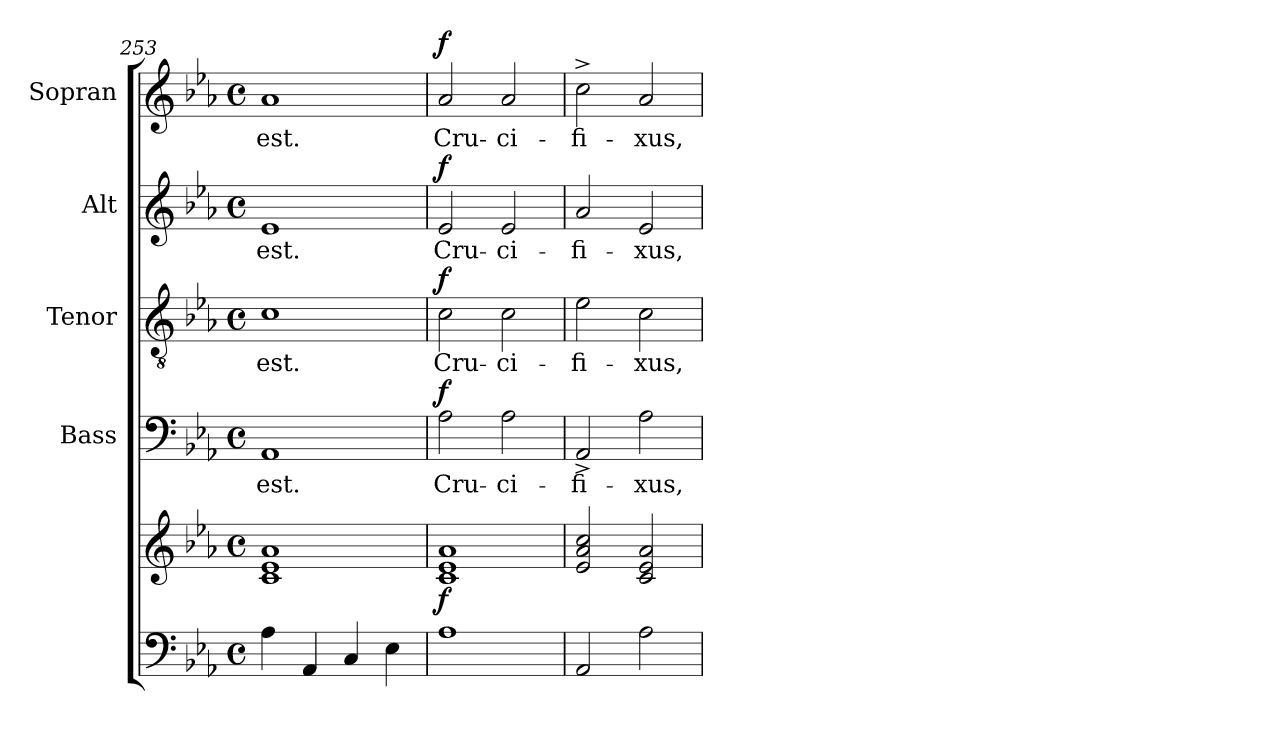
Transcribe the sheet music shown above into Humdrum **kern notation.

**kern	**kern	**dynam	**kern	**text	**dynam	**kern	**text	**dynam	**kern	**text	**dynam	**kern	**text	**dynam
*part5	*part5	*part5	*part4	*part4	*part4	*part3	*part3	*part3	*part2	*part2	*part2	*part1	*part1	*part1
*staff6	*staff5	*staff5/6	*staff4	*staff4	*staff4	*staff3	*staff3	*staff3	*staff2	*staff2	*staff2	*staff1	*staff1	*staff1
*	*	*	*I"Bass	*	*	*I"Tenor	*	*	*I"Alt	*	*	*I"Sopran	*	*
*	*	*	*I'B.	*	*	*I'T.	*	*	*I'A.	*	*	*I'S.	*	*
*clefF4	*clefG2	*	*clefF4	*	*	*clefGv2	*	*	*clefG2	*	*	*clefG2	*	*
*k[b-e-a-]	*k[b-e-a-]	*	*k[b-e-a-]	*	*	*k[b-e-a-]	*	*	*k[b-e-a-]	*	*	*k[b-e-a-]	*	*
*E-:	*E-:	*	*E-:	*	*	*E-:	*	*	*E-:	*	*	*E-:	*	*
*M4/4	*M4/4	*	*M4/4	*	*	*M4/4	*	*	*M4/4	*	*	*M4/4	*	*
*met(c)	*met(c)	*	*met(c)	*	*	*met(c)	*	*	*met(c)	*	*	*met(c)	*	*
=253	=253	=253	=253	=253	=253	=253	=253	=253	=253	=253	=253	=253	=253	=253
!	!	!	!	!LO:LY:b	!	!	!LO:LY:b	!	!	!LO:LY:b	!	!	!LO:LY:b	!
4A-\	1c 1e- 1a-	.	1AA-	est.	.	1c	est.	.	1e-	est.	.	1a-	est.	.
4AA-/	.	.	.	.	.	.	.	.	.	.	.	.	.	.
4C/	.	.	.	.	.	.	.	.	.	.	.	.	.	.
4E-\	.	.	.	.	.	.	.	.	.	.	.	.	.	.
!!LO:PB:g=z
=254	=254	=254	=254	=254	=254	=254	=254	=254	=254	=254	=254	=254	=254	=254
!	!	!LO:DY:b	!	!LO:LY:b	!LO:DY:a	!	!LO:LY:b	!LO:DY:a	!	!LO:LY:b	!LO:DY:a	!	!LO:LY:b	!LO:DY:a
1A-	1c 1e- 1a-	f	2A-\	Cru-	f	2c\	Cru-	f	2e-/	Cru-	f	2a-/	Cru-	f
!	!	!	!	!LO:LY:b	!	!	!LO:LY:b	!	!	!LO:LY:b	!	!	!LO:LY:b	!
.	.	.	2A-\	-ci-	.	2c\	-ci-	.	2e-/	-ci-	.	2a-/	-ci-	.
=255	=255	=255	=255	=255	=255	=255	=255	=255	=255	=255	=255	=255	=255	=255
!	!	!	!	!LO:LY:b	!	!	!LO:LY:b	!	!	!LO:LY:b	!	!	!LO:LY:b	!
2AA-/	2e-/ 2a-/ 2cc/	.	2AA-^>/	-fi-	.	2e-\	-fi-	.	2a-/	-fi-	.	2cc^>\	-fi-	.
!	!	!	!	!LO:LY:b	!	!	!LO:LY:b	!	!	!LO:LY:b	!	!	!LO:LY:b	!
2A-\	2c/ 2e-/ 2a-/	.	2A-\	-xus,	.	2c\	-xus,	.	2e-/	-xus,	.	2a-/	-xus,	.
=	=	=	=	=	=	=	=	=	=	=	=	=	=	=
*-	*-	*-	*-	*-	*-	*-	*-	*-	*-	*-	*-	*-	*-	*-
